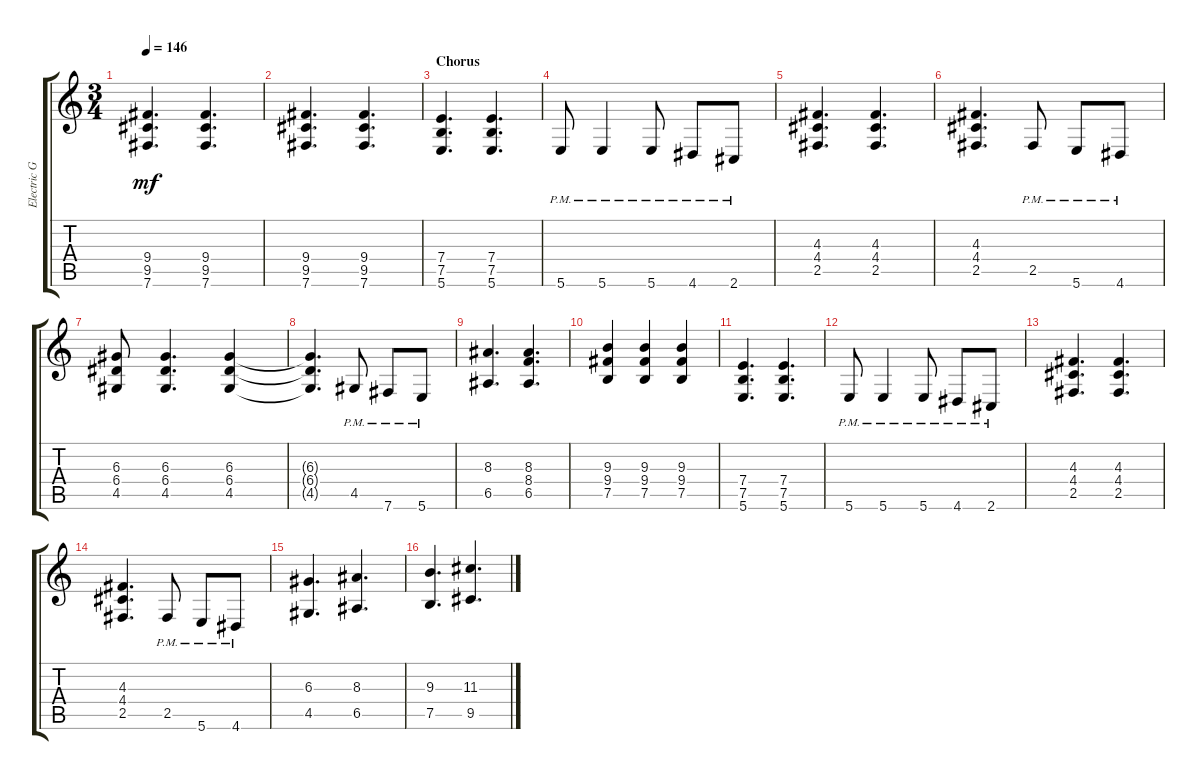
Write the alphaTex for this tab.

\track ("Electric Guitar Distortion" "Electric G") {instrument distortionguitar}
\staff {score tabs}
\tuning (B3 Gb3 D3 A2 E2 B1) {hide}
\ts (3 4)
\tempo 146
\clef g2
\ks c
(9.4 9.5 7.6).4{d dy mf} (9.4 9.5 7.6).4{d} |
(9.4 9.5 7.6).4{d} (9.4 9.5 7.6).4{d} |
\section ("" "Chorus")
(7.4 7.5 5.6).4{d} (7.4 7.5 5.6).4{d} |
5.6{pm}.8 5.6{pm}.4 5.6{pm}.8 4.6{pm}.8 2.6{pm}.8 |
(4.3 4.4 2.5).4{d} (4.3 4.4 2.5).4{d} |
(4.3 4.4 2.5).4{d} 2.5{pm}.8 5.6{pm}.8 4.6{pm}.8 |
(6.3 6.4 4.5).8 (6.3 6.4 4.5).4{d} (6.3 6.4 4.5).4 |
(6.3{t} 6.4{t} 4.5{t}).4{d} 4.5{pm}.8 7.6{pm}.8 5.6{pm}.8 |
(8.3 6.5).4{d} (8.3 8.4 6.5).4{d} |
(9.3 9.4 7.5).4 (9.3 9.4 7.5).4 (9.3 9.4 7.5).4 |
(7.4 7.5 5.6).4{d} (7.4 7.5 5.6).4{d} |
5.6{pm}.8 5.6{pm}.4 5.6{pm}.8 4.6{pm}.8 2.6{pm}.8 |
(4.3 4.4 2.5).4{d} (4.3 4.4 2.5).4{d} |
(4.3 4.4 2.5).4{d} 2.5{pm}.8 5.6{pm}.8 4.6{pm}.8 |
(6.3 4.5).4{d} (8.3 6.5).4{d} |
(9.3 7.5).4{d} (11.3 9.5).4{d}
